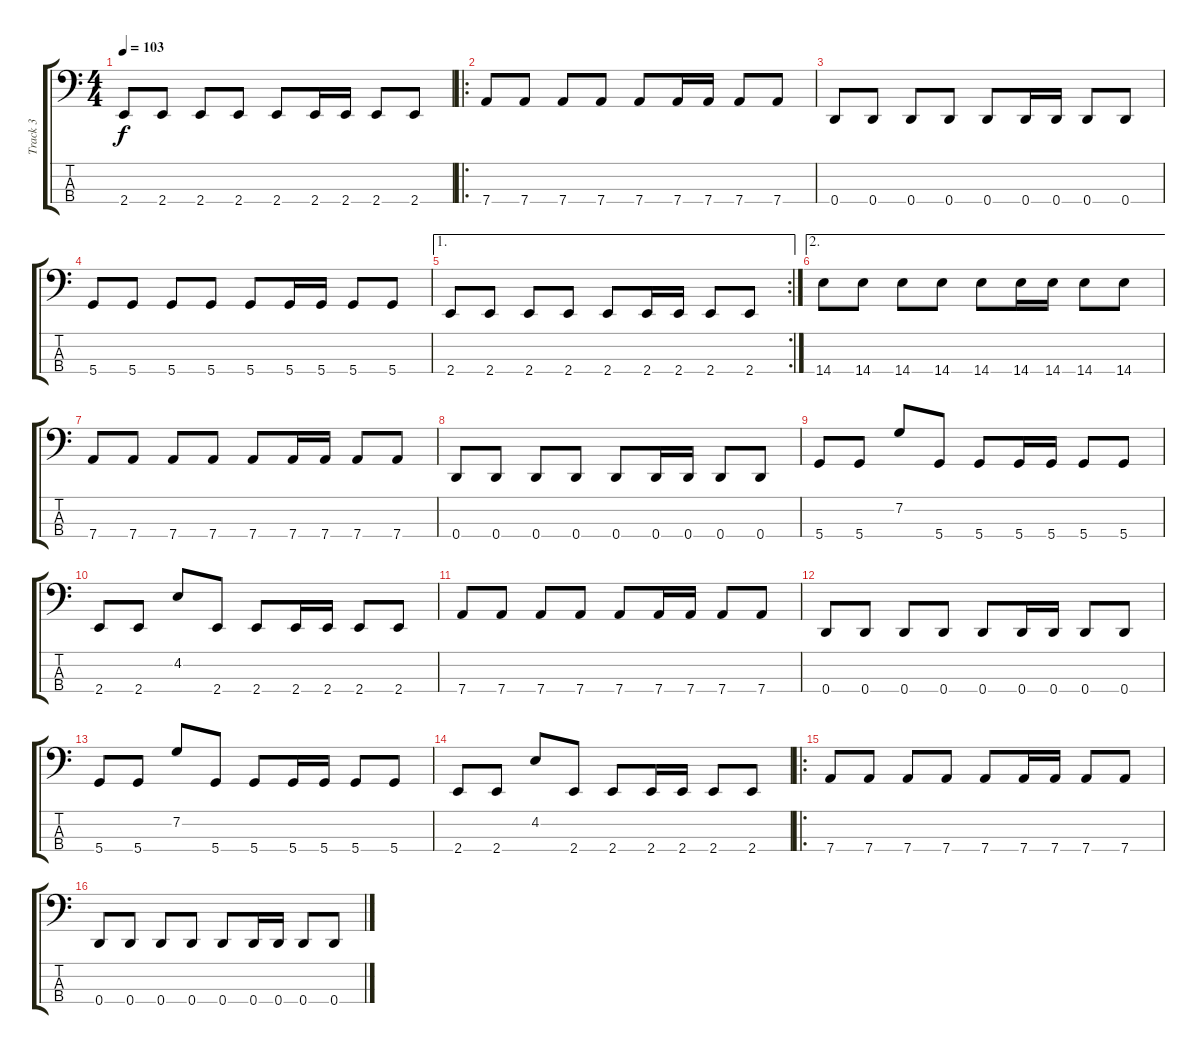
\track ("Track 3" "Track 3") {instrument electricbassfinger}
\staff {score tabs}
\tuning (F2 C2 G1 D1) {hide}
\ts (4 4)
\tempo 103
\clef f4
\ks c
2.4.8{dy f} 2.4.8 2.4.8 2.4.8 2.4.8 2.4.16 2.4.16 2.4.8 2.4.8 |
\ro
7.4.8 7.4.8 7.4.8 7.4.8 7.4.8 7.4.16 7.4.16 7.4.8 7.4.8 |
0.4.8 0.4.8 0.4.8 0.4.8 0.4.8 0.4.16 0.4.16 0.4.8 0.4.8 |
5.4.8 5.4.8 5.4.8 5.4.8 5.4.8 5.4.16 5.4.16 5.4.8 5.4.8 |
\ae 1
\rc 2
2.4.8 2.4.8 2.4.8 2.4.8 2.4.8 2.4.16 2.4.16 2.4.8 2.4.8 |
\ae 2
14.4.8 14.4.8 14.4.8 14.4.8 14.4.8 14.4.16 14.4.16 14.4.8 14.4.8 |
7.4.8 7.4.8 7.4.8 7.4.8 7.4.8 7.4.16 7.4.16 7.4.8 7.4.8 |
0.4.8 0.4.8 0.4.8 0.4.8 0.4.8 0.4.16 0.4.16 0.4.8 0.4.8 |
5.4.8 5.4.8 7.2.8 5.4.8 5.4.8 5.4.16 5.4.16 5.4.8 5.4.8 |
2.4.8 2.4.8 4.2.8 2.4.8 2.4.8 2.4.16 2.4.16 2.4.8 2.4.8 |
7.4.8 7.4.8 7.4.8 7.4.8 7.4.8 7.4.16 7.4.16 7.4.8 7.4.8 |
0.4.8 0.4.8 0.4.8 0.4.8 0.4.8 0.4.16 0.4.16 0.4.8 0.4.8 |
5.4.8 5.4.8 7.2.8 5.4.8 5.4.8 5.4.16 5.4.16 5.4.8 5.4.8 |
2.4.8 2.4.8 4.2.8 2.4.8 2.4.8 2.4.16 2.4.16 2.4.8 2.4.8 |
\ro
7.4.8 7.4.8 7.4.8 7.4.8 7.4.8 7.4.16 7.4.16 7.4.8 7.4.8 |
0.4.8 0.4.8 0.4.8 0.4.8 0.4.8 0.4.16 0.4.16 0.4.8 0.4.8
